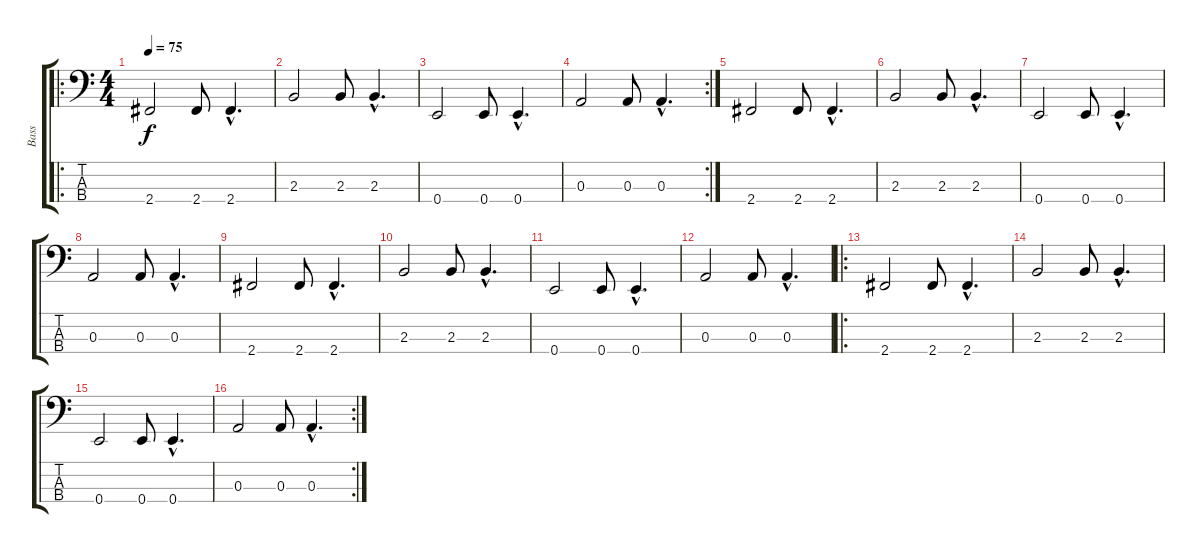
\track ("Bass" "Bass") {instrument electricbassfinger}
\staff {score tabs}
\tuning (G2 D2 A1 E1) {hide}
\ro
\ts (4 4)
\tempo 75
\clef f4
\ks c
2.4.2{dy f} 2.4.8 2.4{hac}.4{d} |
2.3.2 2.3.8 2.3{hac}.4{d} |
0.4.2 0.4.8 0.4{hac}.4{d} |
\rc 2
0.3.2 0.3.8 0.3{hac}.4{d} |
2.4.2 2.4.8 2.4{hac}.4{d} |
2.3.2 2.3.8 2.3{hac}.4{d} |
0.4.2 0.4.8 0.4{hac}.4{d} |
0.3.2 0.3.8 0.3{hac}.4{d} |
2.4.2 2.4.8 2.4{hac}.4{d} |
2.3.2 2.3.8 2.3{hac}.4{d} |
0.4.2 0.4.8 0.4{hac}.4{d} |
0.3.2 0.3.8 0.3{hac}.4{d} |
\ro
2.4.2 2.4.8 2.4{hac}.4{d} |
2.3.2 2.3.8 2.3{hac}.4{d} |
0.4.2 0.4.8 0.4{hac}.4{d} |
\rc 2
0.3.2 0.3.8 0.3{hac}.4{d}
